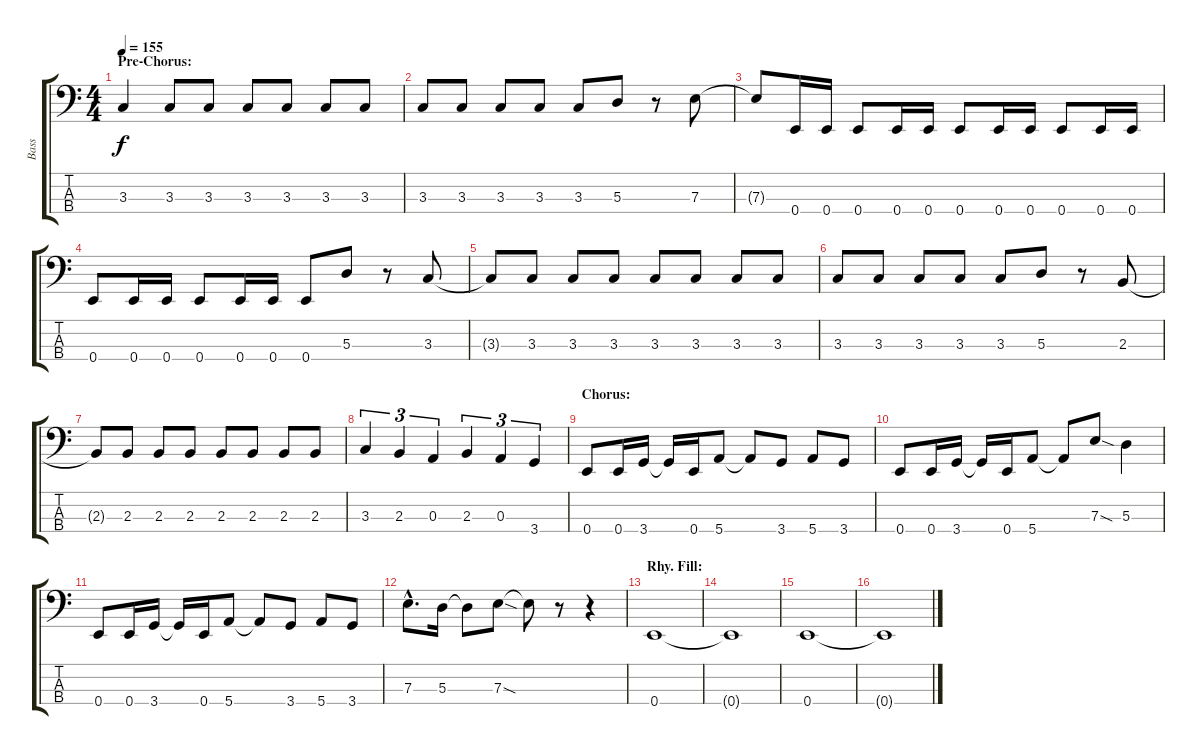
\track ("Bass" "Bass") {instrument electricbasspick}
\staff {score tabs}
\tuning (G2 D2 A1 E1) {hide}
\ts (4 4)
\section ("" "Pre-Chorus:")
\tempo 155
\clef f4
\ks c
3.3.4{dy f} 3.3.8 3.3.8 3.3.8 3.3.8 3.3.8 3.3.8 |
3.3.8 3.3.8 3.3.8 3.3.8 3.3.8 5.3.8 r.8 7.3.8 |
7.3{t}.8 0.4.16 0.4.16 0.4.8 0.4.16 0.4.16 0.4.8 0.4.16 0.4.16 0.4.8 0.4.16 0.4.16 |
0.4.8 0.4.16 0.4.16 0.4.8 0.4.16 0.4.16 0.4.8 5.3.8 r.8 3.3.8 |
3.3{t}.8 3.3.8 3.3.8 3.3.8 3.3.8 3.3.8 3.3.8 3.3.8 |
3.3.8 3.3.8 3.3.8 3.3.8 3.3.8 5.3.8 r.8 2.3.8 |
2.3{t}.8 2.3.8 2.3.8 2.3.8 2.3.8 2.3.8 2.3.8 2.3.8 |
3.3.4{tu (3 2)} 2.3.4{tu (3 2)} 0.3.4{tu (3 2)} 2.3.4{tu (3 2)} 0.3.4{tu (3 2)} 3.4.4{tu (3 2)} |
\section ("" "Chorus:")
0.4.8 0.4.16 3.4.16 3.4{t}.16 0.4.16 5.4.8 5.4{t}.8 3.4.8 5.4.8 3.4.8 |
0.4.8 0.4.16 3.4.16 3.4{t}.16 0.4.16 5.4.8 5.4{t}.8 7.3{sod}.8 5.3.4 |
0.4.8 0.4.16 3.4.16 3.4{t}.16 0.4.16 5.4.8 5.4{t}.8 3.4.8 5.4.8 3.4.8 |
7.3{hac}.8{d} 5.3.16 5.3{t}.8 7.3{sod}.8 7.3{t}.8 r.8 r.4 |
\section ("" "Rhy. Fill:")
0.4.1 |
0.4{t}.1 |
0.4.1 |
0.4{t}.1
